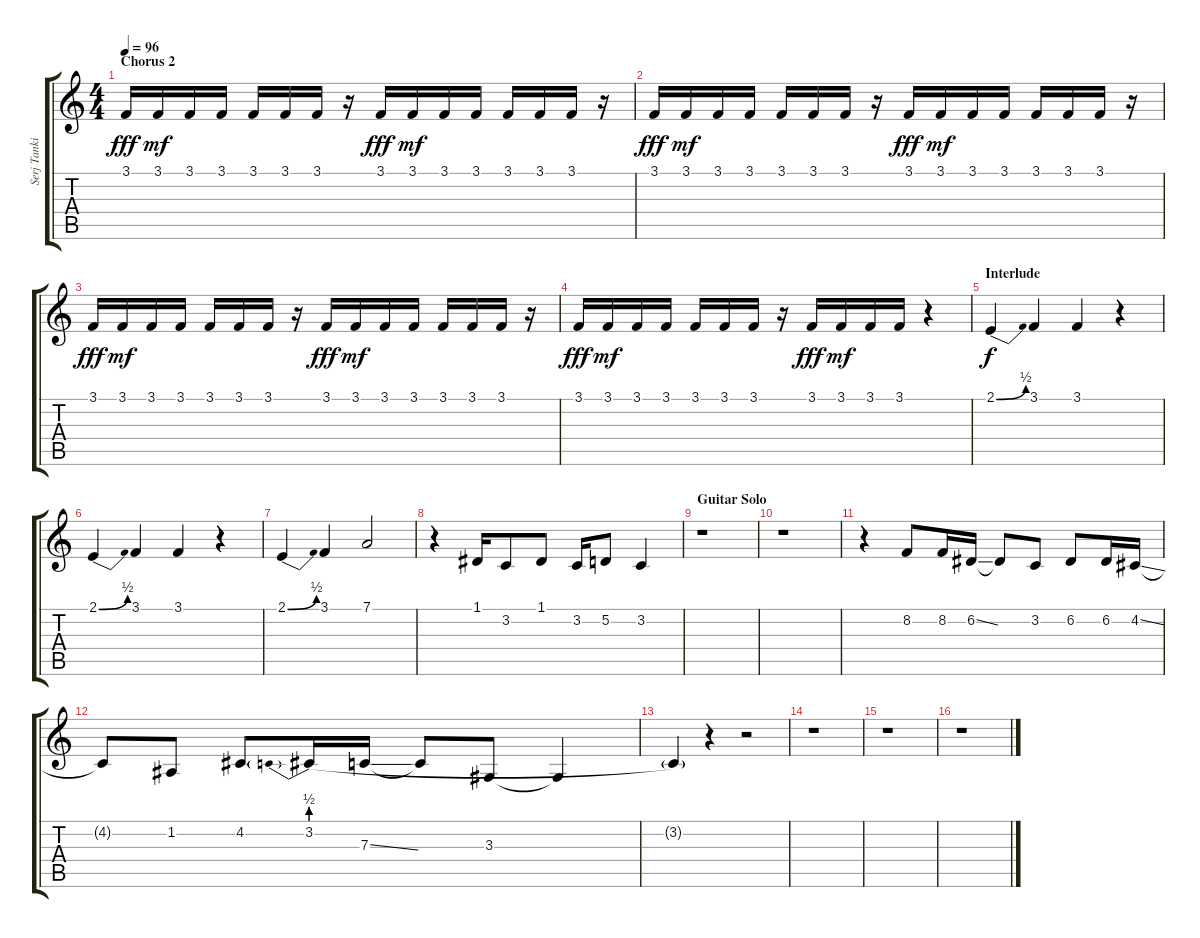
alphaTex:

\track ("Serj Tankian [Vocals]" "Serj Tanki") {instrument cello}
\staff {score tabs}
\tuning (D4 A3 F3 C3 G2 C2) {hide}
\ts (4 4)
\section ("" "Chorus 2")
\tempo 96
\clef g2
\ks c
3.1.16{dy fff} 3.1.16{dy mf} 3.1.16 3.1.16 3.1.16 3.1.16 3.1.16 r.16 3.1.16{dy fff} 3.1.16{dy mf} 3.1.16 3.1.16 3.1.16 3.1.16 3.1.16 r.16 |
3.1.16{dy fff} 3.1.16{dy mf} 3.1.16 3.1.16 3.1.16 3.1.16 3.1.16 r.16 3.1.16{dy fff} 3.1.16{dy mf} 3.1.16 3.1.16 3.1.16 3.1.16 3.1.16 r.16 |
3.1.16{dy fff} 3.1.16{dy mf} 3.1.16 3.1.16 3.1.16 3.1.16 3.1.16 r.16 3.1.16{dy fff} 3.1.16{dy mf} 3.1.16 3.1.16 3.1.16 3.1.16 3.1.16 r.16 |
3.1.16{dy fff} 3.1.16{dy mf} 3.1.16 3.1.16 3.1.16 3.1.16 3.1.16 r.16 3.1.16{dy fff} 3.1.16{dy mf} 3.1.16 3.1.16 r.4 |
\section ("" "Interlude")
2.1{be (bend 0 0 60 2)}.4{dy f} 3.1.4 3.1.4 r.4 |
2.1{be (bend 0 0 60 2)}.4 3.1.4 3.1.4 r.4 |
2.1{be (bend 0 0 60 2)}.4 3.1.4 7.1.2 |
r.4 1.1.16 3.2.8 1.1.8 3.2.16 5.2.8 3.2.4 |
\section ("" "Guitar Solo")
r.1 |
r.1 |
r.4 8.2.8 8.2.16 6.2{ss}.16 6.2{t}.8 3.2.8 6.2.8 6.2.16 4.2{ss}.16 |
4.2{t}.8 1.2.8 4.2.8 3.2{be (prebend 0 2 60 2)}.16 7.3{ss}.16 7.3{t}.8 3.3.8 3.3{t}.4 |
3.2{t}.4 r.4 r.2 |
r.1 |
r.1 |
r.1
